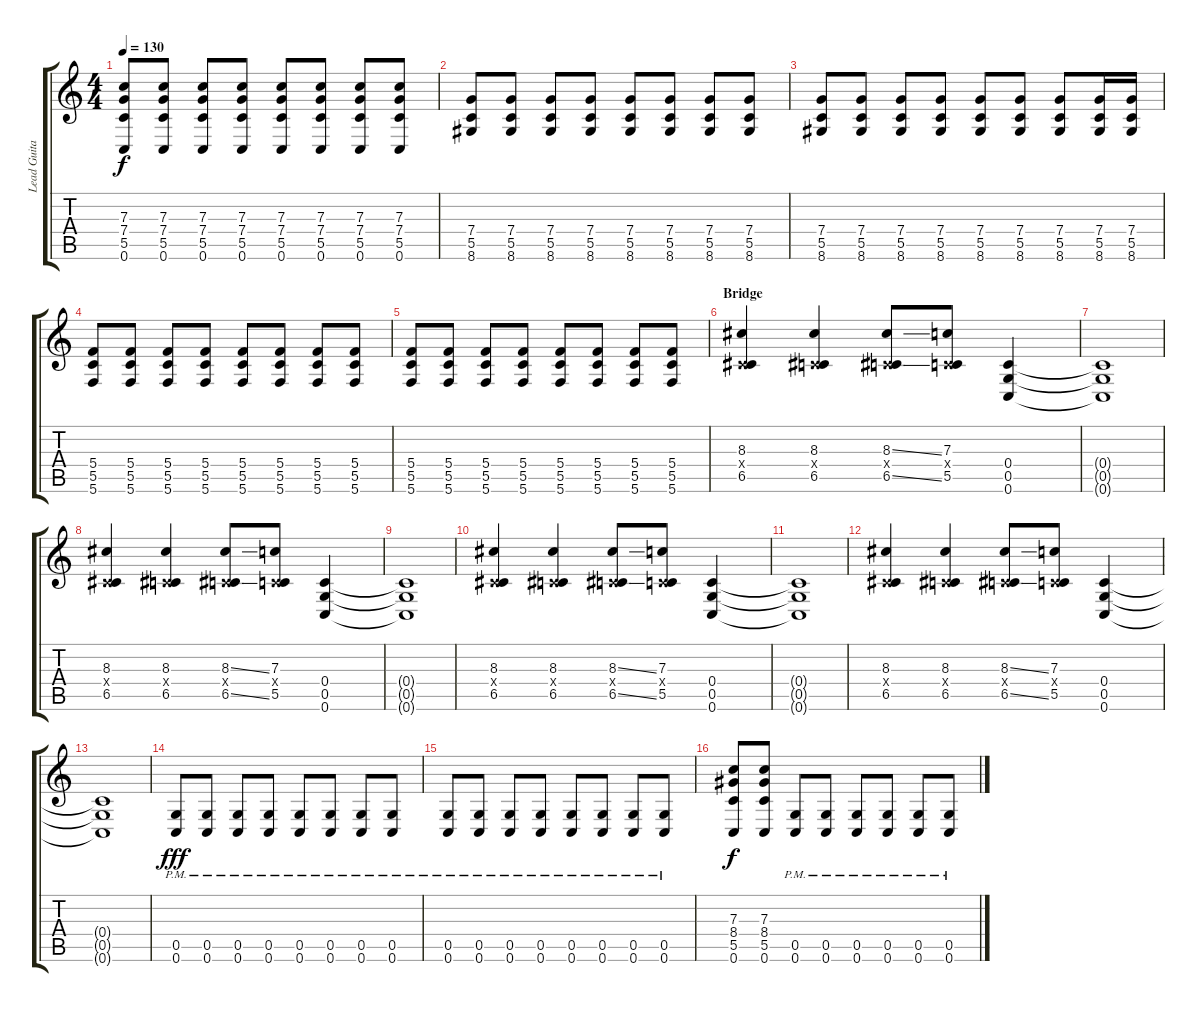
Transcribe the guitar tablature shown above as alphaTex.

\track ("Lead Guitar (Left)" "Lead Guita") {instrument distortionguitar}
\staff {score tabs}
\tuning (D4 A3 F3 C3 G2 C2) {hide}
\ts (4 4)
\tempo 130
\clef g2
\ks c
(7.3 7.4 5.5 0.6).8{dy f} (7.3 7.4 5.5 0.6).8 (7.3 7.4 5.5 0.6).8 (7.3 7.4 5.5 0.6).8 (7.3 7.4 5.5 0.6).8 (7.3 7.4 5.5 0.6).8 (7.3 7.4 5.5 0.6).8 (7.3 7.4 5.5 0.6).8 |
(7.4 5.5 8.6).8 (7.4 5.5 8.6).8 (7.4 5.5 8.6).8 (7.4 5.5 8.6).8 (7.4 5.5 8.6).8 (7.4 5.5 8.6).8 (7.4 5.5 8.6).8 (7.4 5.5 8.6).8 |
(7.4 5.5 8.6).8 (7.4 5.5 8.6).8 (7.4 5.5 8.6).8 (7.4 5.5 8.6).8 (7.4 5.5 8.6).8 (7.4 5.5 8.6).8 (7.4 5.5 8.6).8 (7.4 5.5 8.6).16 (7.4 5.5 8.6).16 |
(5.4 5.5 5.6).8 (5.4 5.5 5.6).8 (5.4 5.5 5.6).8 (5.4 5.5 5.6).8 (5.4 5.5 5.6).8 (5.4 5.5 5.6).8 (5.4 5.5 5.6).8 (5.4 5.5 5.6).8 |
(5.4 5.5 5.6).8 (5.4 5.5 5.6).8 (5.4 5.5 5.6).8 (5.4 5.5 5.6).8 (5.4 5.5 5.6).8 (5.4 5.5 5.6).8 (5.4 5.5 5.6).8 (5.4 5.5 5.6).8 |
\section ("" "Bridge")
(8.3 0.4{x} 6.5).4 (8.3 0.4{x} 6.5).4 (8.3{ss} 0.4{x} 6.5{ss}).8 (7.3 0.4{x} 5.5).8 (0.4 0.5 0.6).4 |
(0.4{t} 0.5{t} 0.6{t}).1 |
(8.3 0.4{x} 6.5).4 (8.3 0.4{x} 6.5).4 (8.3{ss} 0.4{x} 6.5{ss}).8 (7.3 0.4{x} 5.5).8 (0.4 0.5 0.6).4 |
(0.4{t} 0.5{t} 0.6{t}).1 |
(8.3 0.4{x} 6.5).4 (8.3 0.4{x} 6.5).4 (8.3{ss} 0.4{x} 6.5{ss}).8 (7.3 0.4{x} 5.5).8 (0.4 0.5 0.6).4 |
(0.4{t} 0.5{t} 0.6{t}).1 |
(8.3 0.4{x} 6.5).4 (8.3 0.4{x} 6.5).4 (8.3{ss} 0.4{x} 6.5{ss}).8 (7.3 0.4{x} 5.5).8 (0.4 0.5 0.6).4 |
(0.4{t} 0.5{t} 0.6{t}).1 |
(0.5{pm} 0.6{pm}).8{dy fff} (0.5{pm} 0.6{pm}).8 (0.5{pm} 0.6{pm}).8 (0.5{pm} 0.6{pm}).8 (0.5{pm} 0.6{pm}).8 (0.5{pm} 0.6{pm}).8 (0.5{pm} 0.6{pm}).8 (0.5{pm} 0.6{pm}).8 |
(0.5{pm} 0.6{pm}).8 (0.5{pm} 0.6{pm}).8 (0.5{pm} 0.6{pm}).8 (0.5{pm} 0.6{pm}).8 (0.5{pm} 0.6{pm}).8 (0.5{pm} 0.6{pm}).8 (0.5{pm} 0.6{pm}).8 (0.5{pm} 0.6{pm}).8 |
(7.3 8.4 5.5 0.6).8{dy f} (7.3 8.4 5.5 0.6).8 (0.5{pm} 0.6{pm}).8 (0.5{pm} 0.6{pm}).8 (0.5{pm} 0.6{pm}).8 (0.5{pm} 0.6{pm}).8 (0.5{pm} 0.6{pm}).8 (0.5{pm} 0.6{pm}).8
